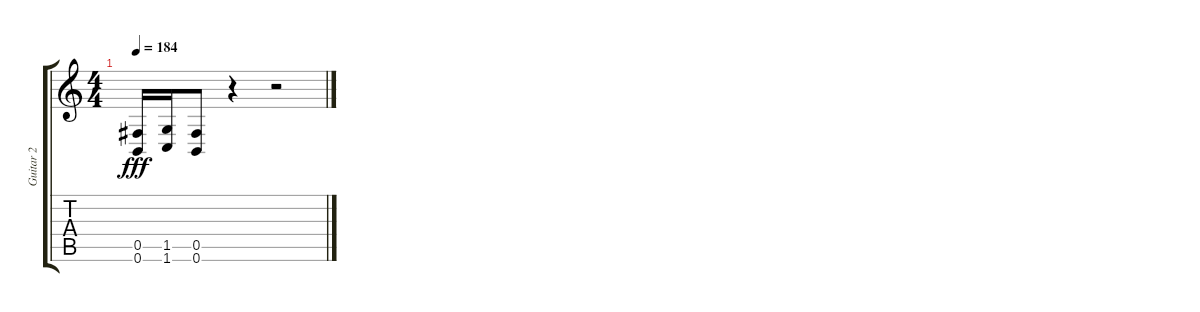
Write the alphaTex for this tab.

\track ("Guitar 2" "Guitar 2") {instrument distortionguitar}
\staff {score tabs}
\tuning (Db4 Ab3 E3 B2 Gb2 B1) {hide}
\ts (4 4)
\tempo 184
\clef g2
\ks c
(0.5 0.6).16{dy fff} (1.5 1.6).16 (0.5 0.6).8 r.4 r.2
